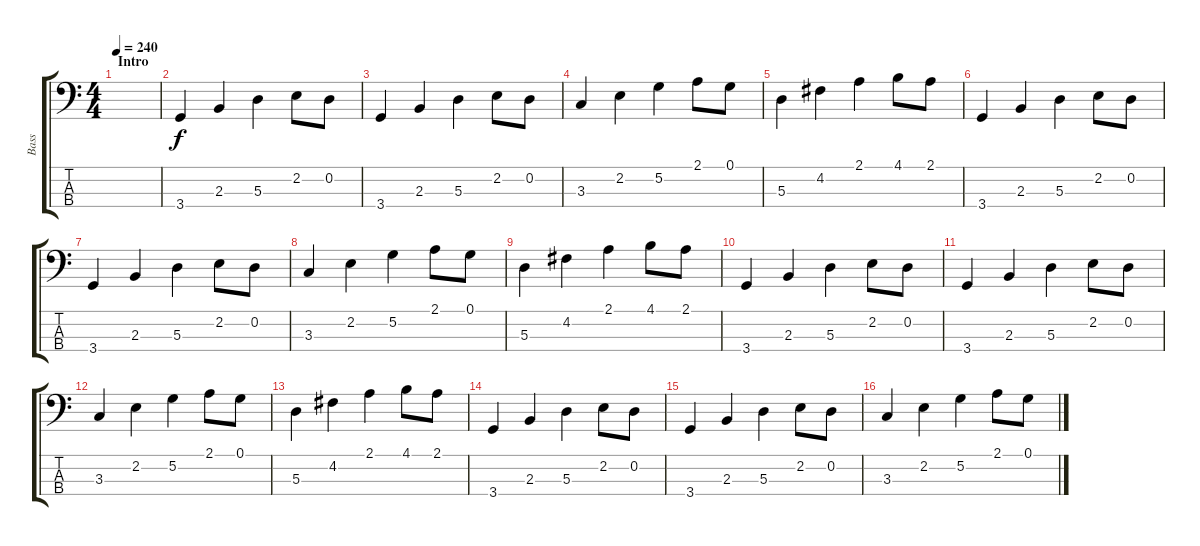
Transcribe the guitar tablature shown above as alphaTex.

\track ("Bass" "Bass") {instrument electricbasspick}
\staff {score tabs}
\tuning (G2 D2 A1 E1) {hide}
\ts (4 4)
\section ("" "Intro")
\tempo 240
\clef f4
\ks c
|
3.4.4 2.3.4 5.3.4 2.2.8 0.2.8 |
3.4.4 2.3.4 5.3.4 2.2.8 0.2.8 |
3.3.4 2.2.4 5.2.4 2.1.8 0.1.8 |
5.3.4 4.2.4 2.1.4 4.1.8 2.1.8 |
3.4.4 2.3.4 5.3.4 2.2.8 0.2.8 |
3.4.4 2.3.4 5.3.4 2.2.8 0.2.8 |
3.3.4 2.2.4 5.2.4 2.1.8 0.1.8 |
5.3.4 4.2.4 2.1.4 4.1.8 2.1.8 |
3.4.4 2.3.4 5.3.4 2.2.8 0.2.8 |
3.4.4 2.3.4 5.3.4 2.2.8 0.2.8 |
3.3.4 2.2.4 5.2.4 2.1.8 0.1.8 |
5.3.4 4.2.4 2.1.4 4.1.8 2.1.8 |
3.4.4 2.3.4 5.3.4 2.2.8 0.2.8 |
3.4.4 2.3.4 5.3.4 2.2.8 0.2.8 |
3.3.4 2.2.4 5.2.4 2.1.8 0.1.8
